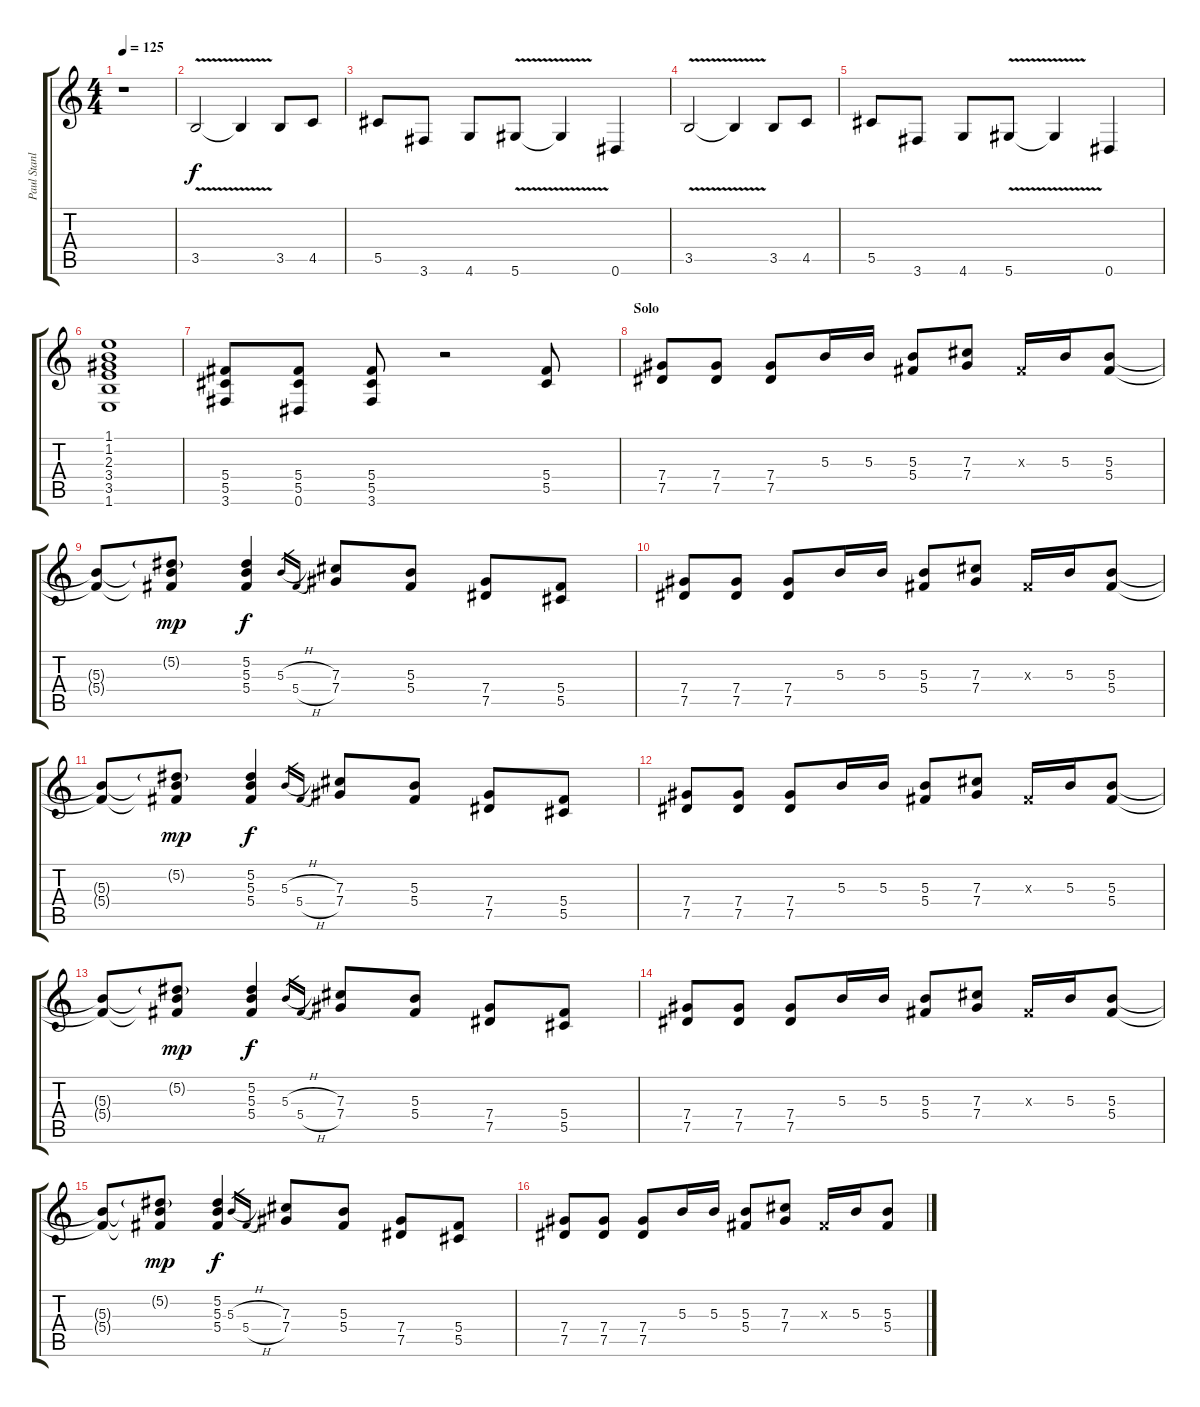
\track ("Paul Stanley" "Paul Stanl") {instrument distortionguitar}
\staff {score tabs}
\tuning (Eb4 Bb3 Gb3 Db3 Ab2 Eb2) {hide}
\ts (4 4)
\tempo 125
\clef g2
\ks c
r.1{dy f} |
3.5{v}.2 3.5{t}.4 3.5.8 4.5.8 |
5.5.8 3.6.8 4.6.8 5.6{v}.8 5.6{t}.4 0.6.4 |
3.5{v}.2 3.5{t}.4 3.5.8 4.5.8 |
5.5.8 3.6.8 4.6.8 5.6{v}.8 5.6{t}.4 0.6.4 |
(1.1 1.2 2.3 3.4 3.5 1.6).1 |
(5.4 5.5 3.6).8 (5.4 5.5 0.6).8 (5.4 5.5 3.6).8 r.2 (5.4 5.5).8 |
\section ("" "Solo")
(7.4 7.5).8 (7.4 7.5).8 (7.4 7.5).8 5.3.16 5.3.16 (5.3 5.4).8 (7.3 7.4).8 0.3{x}.16 5.3.16 (5.3 5.4).8 |
(5.3{t} 5.4{t}).8 (5.2{g} 5.3{t} 5.4{t}).8{dy mp} (5.2 5.3 5.4).4{dy f} 5.3{h}.16{gr} 5.4{h}.16{gr} (7.3 7.4).8 (5.3 5.4).8 (7.4 7.5).8 (5.4 5.5).8 |
(7.4 7.5).8 (7.4 7.5).8 (7.4 7.5).8 5.3.16 5.3.16 (5.3 5.4).8 (7.3 7.4).8 0.3{x}.16 5.3.16 (5.3 5.4).8 |
(5.3{t} 5.4{t}).8 (5.2{g} 5.3{t} 5.4{t}).8{dy mp} (5.2 5.3 5.4).4{dy f} 5.3{h}.16{gr} 5.4{h}.16{gr} (7.3 7.4).8 (5.3 5.4).8 (7.4 7.5).8 (5.4 5.5).8 |
(7.4 7.5).8 (7.4 7.5).8 (7.4 7.5).8 5.3.16 5.3.16 (5.3 5.4).8 (7.3 7.4).8 0.3{x}.16 5.3.16 (5.3 5.4).8 |
(5.3{t} 5.4{t}).8 (5.2{g} 5.3{t} 5.4{t}).8{dy mp} (5.2 5.3 5.4).4{dy f} 5.3{h}.16{gr} 5.4{h}.16{gr} (7.3 7.4).8 (5.3 5.4).8 (7.4 7.5).8 (5.4 5.5).8 |
(7.4 7.5).8 (7.4 7.5).8 (7.4 7.5).8 5.3.16 5.3.16 (5.3 5.4).8 (7.3 7.4).8 0.3{x}.16 5.3.16 (5.3 5.4).8 |
(5.3{t} 5.4{t}).8 (5.2{g} 5.3{t} 5.4{t}).8{dy mp} (5.2 5.3 5.4).4{dy f} 5.3{h}.16{gr} 5.4{h}.16{gr} (7.3 7.4).8 (5.3 5.4).8 (7.4 7.5).8 (5.4 5.5).8 |
(7.4 7.5).8 (7.4 7.5).8 (7.4 7.5).8 5.3.16 5.3.16 (5.3 5.4).8 (7.3 7.4).8 0.3{x}.16 5.3.16 (5.3 5.4).8
